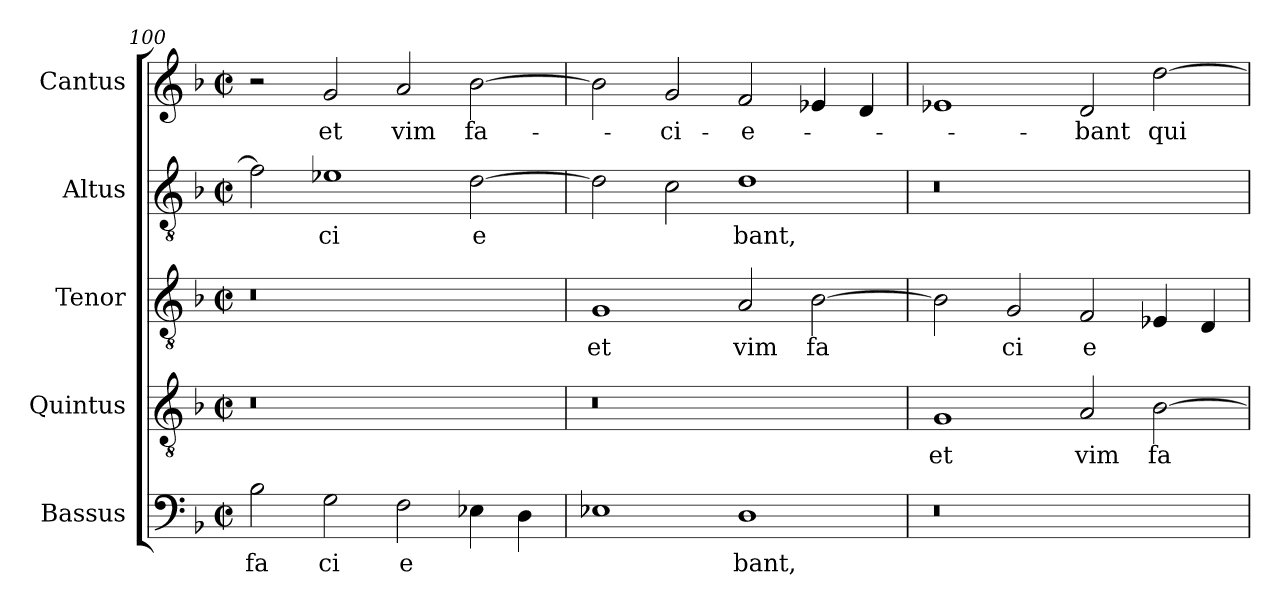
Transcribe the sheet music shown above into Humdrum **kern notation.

**kern	**text	**kern	**text	**kern	**text	**kern	**text	**kern	**text
*part5	*part5	*part4	*part4	*part3	*part3	*part2	*part2	*part1	*part1
*staff5	*staff5	*staff4	*staff4	*staff3	*staff3	*staff2	*staff2	*staff1	*staff1
*I"Bassus	*	*I"Quintus	*	*I"Tenor	*	*I"Altus	*	*I"Cantus	*
!!LO:LB:g=z
*clefF4	*	*clefGv2	*	*clefGv2	*	*clefGv2	*	*clefG2	*
*k[b-]	*	*k[b-]	*	*k[b-]	*	*k[b-]	*	*k[b-]	*
*F:	*	*F:	*	*F:	*	*F:	*	*F:	*
*M2/2	*	*M2/2	*	*M2/2	*	*M2/2	*	*M2/2	*
*met(c|)	*	*met(c|)	*	*met(c|)	*	*met(c|)	*	*met(c|)	*
=100	=100	=100	=100	=100	=100	=100	=100	=100	=100
!	!LO:LY:b:cj	!	!	!	!	!	!	!	!
2B-\	fa	0r	.	0r	.	2f\]	.	2r	.
!	!LO:LY:b:cj	!	!	!	!	!	!LO:LY:b:cj	!	!LO:LY:b:cj
2G\	ci	.	.	.	.	1e-X	ci	2g/	et
!	!LO:LY:b:cj	!	!	!	!	!	!	!	!LO:LY:b:cj
2F\	e	.	.	.	.	.	.	2a/	vim
!	!	!	!	!	!	!	!LO:LY:b:cj	!	!LO:LY:b:cj
4E-X\	.	.	.	.	.	[>2d\	e	[>2b-\	fa-
4D\	.	.	.	.	.	.	.	.	.
=101	=101	=101	=101	=101	=101	=101	=101	=101	=101
!	!	!	!	!	!LO:LY:b:cj	!	!	!	!
1E-X	.	0r	.	1G	et	2d\]	.	2b-\]	.
!	!	!	!	!	!	!	!	!	!LO:LY:b:cj
.	.	.	.	.	.	2c\	.	2g/	-ci-
!	!LO:LY:b:cj	!	!	!	!LO:LY:b:cj	!	!LO:LY:b:cj	!	!LO:LY:b:cj
1D	bant,	.	.	2A/	vim	1d	bant,	2f/	-e-
!	!	!	!	!	!LO:LY:b:cj	!	!	!	!
.	.	.	.	[>2B-\	fa	.	.	4e-/	.
.	.	.	.	.	.	.	.	4d/	.
=102	=102	=102	=102	=102	=102	=102	=102	=102	=102
!	!	!	!LO:LY:b:cj	!	!	!	!	!	!
0r	.	1G	et	2B-\]	.	0r	.	1e-X	.
!	!	!	!	!	!LO:LY:b:cj	!	!	!	!
.	.	.	.	2G/	ci	.	.	.	.
!	!	!	!LO:LY:b:cj	!	!LO:LY:b:cj	!	!	!	!LO:LY:b:cj
.	.	2A/	vim	2F/	e	.	.	2d/	-bant
!	!	!	!LO:LY:b:cj	!	!	!	!	!	!LO:LY:b
.	.	[>2B-\	fa-	4E-X/	.	.	.	[>2dd\	qui
.	.	.	.	4D/	.	.	.	.	.
=	=	=	=	=	=	=	=	=	=
*-	*-	*-	*-	*-	*-	*-	*-	*-	*-
